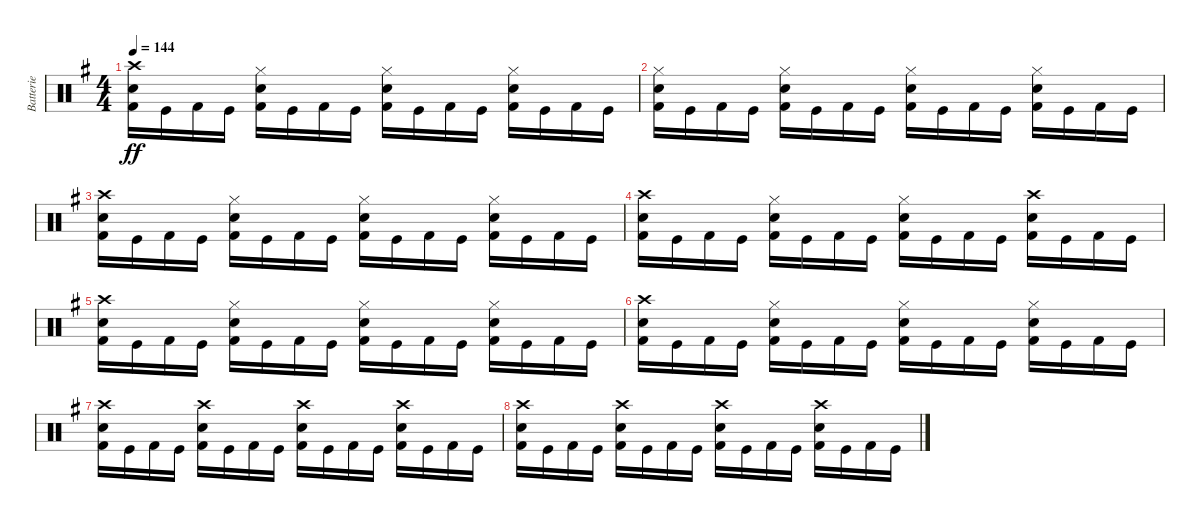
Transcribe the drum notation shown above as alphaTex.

\track ("Batterie" "Batterie") {instrument percussion}
\staff {score}
\articulation defaults
\ts (4 4)
\tempo 144
\clef neutral
\ks g
("Crash high (hit)" "Snare (hit) 2" "Kick (hit) 2").16{dy ff} "Kick (hit)".16 "Kick (hit) 2".16 "Kick (hit)".16 ("Hi-Hat (closed)" "Snare (hit) 2" "Kick (hit) 2").16 "Kick (hit)".16 "Kick (hit) 2".16 "Kick (hit)".16 ("Hi-Hat (closed)" "Snare (hit) 2" "Kick (hit) 2").16 "Kick (hit)".16 "Kick (hit) 2".16 "Kick (hit)".16 ("Hi-Hat (closed)" "Snare (hit) 2" "Kick (hit) 2").16 "Kick (hit)".16 "Kick (hit) 2".16 "Kick (hit)".16 |
("Hi-Hat (closed)" "Snare (hit) 2" "Kick (hit) 2").16 "Kick (hit)".16 "Kick (hit) 2".16 "Kick (hit)".16 ("Hi-Hat (closed)" "Snare (hit) 2" "Kick (hit) 2").16 "Kick (hit)".16 "Kick (hit) 2".16 "Kick (hit)".16 ("Hi-Hat (closed)" "Snare (hit) 2" "Kick (hit) 2").16 "Kick (hit)".16 "Kick (hit) 2".16 "Kick (hit)".16 ("Hi-Hat (closed)" "Snare (hit) 2" "Kick (hit) 2").16 "Kick (hit)".16 "Kick (hit) 2".16 "Kick (hit)".16 |
("Crash high (hit)" "Snare (hit) 2" "Kick (hit) 2").16 "Kick (hit)".16 "Kick (hit) 2".16 "Kick (hit)".16 ("Hi-Hat (closed)" "Snare (hit) 2" "Kick (hit) 2").16 "Kick (hit)".16 "Kick (hit) 2".16 "Kick (hit)".16 ("Hi-Hat (closed)" "Snare (hit) 2" "Kick (hit) 2").16 "Kick (hit)".16 "Kick (hit) 2".16 "Kick (hit)".16 ("Hi-Hat (closed)" "Snare (hit) 2" "Kick (hit) 2").16 "Kick (hit)".16 "Kick (hit) 2".16 "Kick (hit)".16 |
("Crash high (hit)" "Snare (hit) 2" "Kick (hit) 2").16 "Kick (hit)".16 "Kick (hit) 2".16 "Kick (hit)".16 ("Hi-Hat (closed)" "Snare (hit) 2" "Kick (hit) 2").16 "Kick (hit)".16 "Kick (hit) 2".16 "Kick (hit)".16 ("Hi-Hat (closed)" "Snare (hit) 2" "Kick (hit) 2").16 "Kick (hit)".16 "Kick (hit) 2".16 "Kick (hit)".16 ("Crash high (hit)" "Snare (hit) 2" "Kick (hit) 2").16 "Kick (hit)".16 "Kick (hit) 2".16 "Kick (hit)".16 |
("Crash high (hit)" "Snare (hit) 2" "Kick (hit) 2").16 "Kick (hit)".16 "Kick (hit) 2".16 "Kick (hit)".16 ("Hi-Hat (closed)" "Snare (hit) 2" "Kick (hit) 2").16 "Kick (hit)".16 "Kick (hit) 2".16 "Kick (hit)".16 ("Hi-Hat (closed)" "Snare (hit) 2" "Kick (hit) 2").16 "Kick (hit)".16 "Kick (hit) 2".16 "Kick (hit)".16 ("Hi-Hat (closed)" "Snare (hit) 2" "Kick (hit) 2").16 "Kick (hit)".16 "Kick (hit) 2".16 "Kick (hit)".16 |
("Crash high (hit)" "Snare (hit) 2" "Kick (hit) 2").16 "Kick (hit)".16 "Kick (hit) 2".16 "Kick (hit)".16 ("Hi-Hat (closed)" "Snare (hit) 2" "Kick (hit) 2").16 "Kick (hit)".16 "Kick (hit) 2".16 "Kick (hit)".16 ("Hi-Hat (closed)" "Snare (hit) 2" "Kick (hit) 2").16 "Kick (hit)".16 "Kick (hit) 2".16 "Kick (hit)".16 ("Hi-Hat (closed)" "Snare (hit) 2" "Kick (hit) 2").16 "Kick (hit)".16 "Kick (hit) 2".16 "Kick (hit)".16 |
("Crash high (hit)" "Snare (hit) 2" "Kick (hit) 2").16{volume 0} "Kick (hit)".16 "Kick (hit) 2".16 "Kick (hit)".16 ("Crash high (hit)" "Snare (hit) 2" "Kick (hit) 2").16 "Kick (hit)".16 "Kick (hit) 2".16 "Kick (hit)".16 ("Crash high (hit)" "Snare (hit) 2" "Kick (hit) 2").16 "Kick (hit)".16 "Kick (hit) 2".16 "Kick (hit)".16 ("Crash high (hit)" "Snare (hit) 2" "Kick (hit) 2").16 "Kick (hit)".16 "Kick (hit) 2".16 "Kick (hit)".16 |
("Crash high (hit)" "Snare (hit) 2" "Kick (hit) 2").16 "Kick (hit)".16 "Kick (hit) 2".16 "Kick (hit)".16 ("Crash high (hit)" "Snare (hit) 2" "Kick (hit) 2").16 "Kick (hit)".16 "Kick (hit) 2".16 "Kick (hit)".16 ("Crash high (hit)" "Snare (hit) 2" "Kick (hit) 2").16 "Kick (hit)".16 "Kick (hit) 2".16 "Kick (hit)".16 ("Crash high (hit)" "Snare (hit) 2" "Kick (hit) 2").16 "Kick (hit)".16 "Kick (hit) 2".16 "Kick (hit)".16
